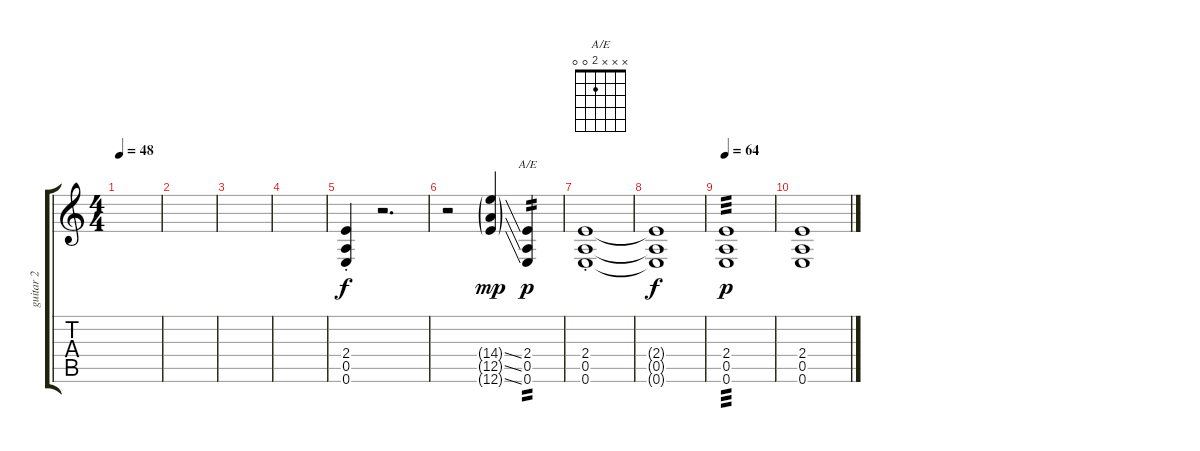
\track ("guitar 2" "guitar 2") {instrument electricguitarjazz}
\staff {score tabs}
\tuning (E4 B3 G3 D3 A2 E2) {hide}
\chord ("A/E" x x x 2 0 0)
\ts (4 4)
\tempo 48
\clef g2
\ks c
|
|
|
|
(2.4 0.5{st} 0.6{st}).4 r.2{d} |
r.2 (14.4{ss g} 12.5{ss g} 12.6{ss g}).4{dy mp} (2.4 0.5 0.6).4{ch "A/E" tp 2 dy p} |
(2.4 0.5{st} 0.6{st}).1 |
(2.4{t} 0.5{t} 0.6{t}).1{dy f} |
\tempo 64
(2.4 0.5 0.6).1{tp 3 dy p} |
(2.4 0.5 0.6).1
